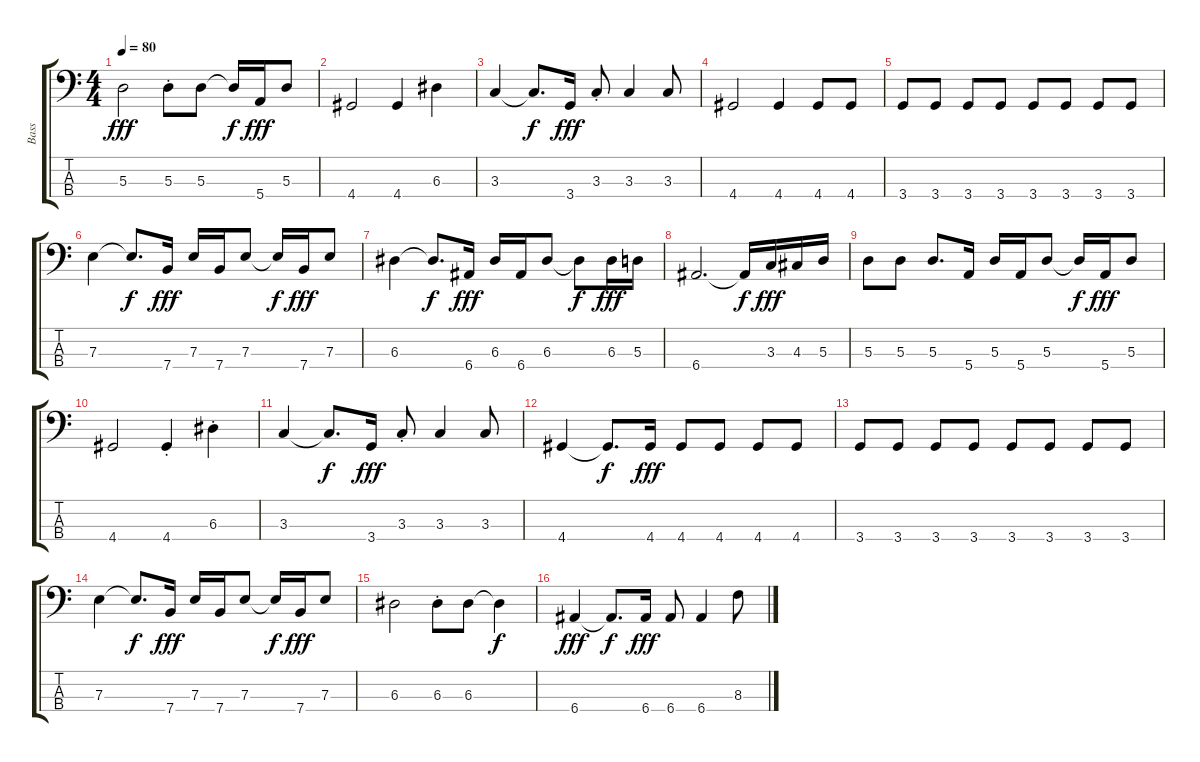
\track ("Bass" "Bass") {instrument electricbassfinger}
\staff {score tabs}
\tuning (G2 D2 A1 E1) {hide}
\ts (4 4)
\tempo 80
\clef f4
\ks c
5.3.2{dy fff} 5.3{st}.8 5.3.8 5.3{t}.16{dy f} 5.4.16{dy fff} 5.3.8 |
4.4.2 4.4.4 6.3.4 |
3.3.4 3.3{t}.8{d dy f} 3.4.16{dy fff} 3.3{st}.8 3.3.4 3.3.8 |
4.4.2 4.4.4 4.4.8 4.4.8 |
3.4.8 3.4.8 3.4.8 3.4.8 3.4.8 3.4.8 3.4.8 3.4.8 |
7.3.4 7.3{t}.8{d dy f} 7.4.16{dy fff} 7.3.16 7.4.16 7.3.8 7.3{t}.16{dy f} 7.4.16{dy fff} 7.3.8 |
6.3.4 6.3{t}.8{d dy f} 6.4.16{dy fff} 6.3.16 6.4.16 6.3.8 6.3{t}.8{dy f} 6.3.16{dy fff} 5.3.16 |
6.4.2{d} 6.4{t}.16{dy f} 3.3.16{dy fff} 4.3.16 5.3.16 |
5.3.8 5.3.8 5.3.8{d} 5.4.16 5.3.16 5.4.16 5.3.8 5.3{t}.16{dy f} 5.4.16{dy fff} 5.3.8 |
4.4.2 4.4{st}.4 6.3{st}.4 |
3.3.4 3.3{t}.8{d dy f} 3.4.16{dy fff} 3.3{st}.8 3.3.4 3.3.8 |
4.4.4 4.4{t}.8{d dy f} 4.4.16{dy fff} 4.4.8 4.4.8 4.4.8 4.4.8 |
3.4.8 3.4.8 3.4.8 3.4.8 3.4.8 3.4.8 3.4.8 3.4.8 |
7.3.4 7.3{t}.8{d dy f} 7.4.16{dy fff} 7.3.16 7.4.16 7.3.8 7.3{t}.16{dy f} 7.4.16{dy fff} 7.3.8 |
6.3.2 6.3{st}.8 6.3.8 6.3{t}.4{dy f} |
6.4.4{dy fff} 6.4{t}.8{d dy f} 6.4.16{dy fff} 6.4.8 6.4.4 8.3.8
